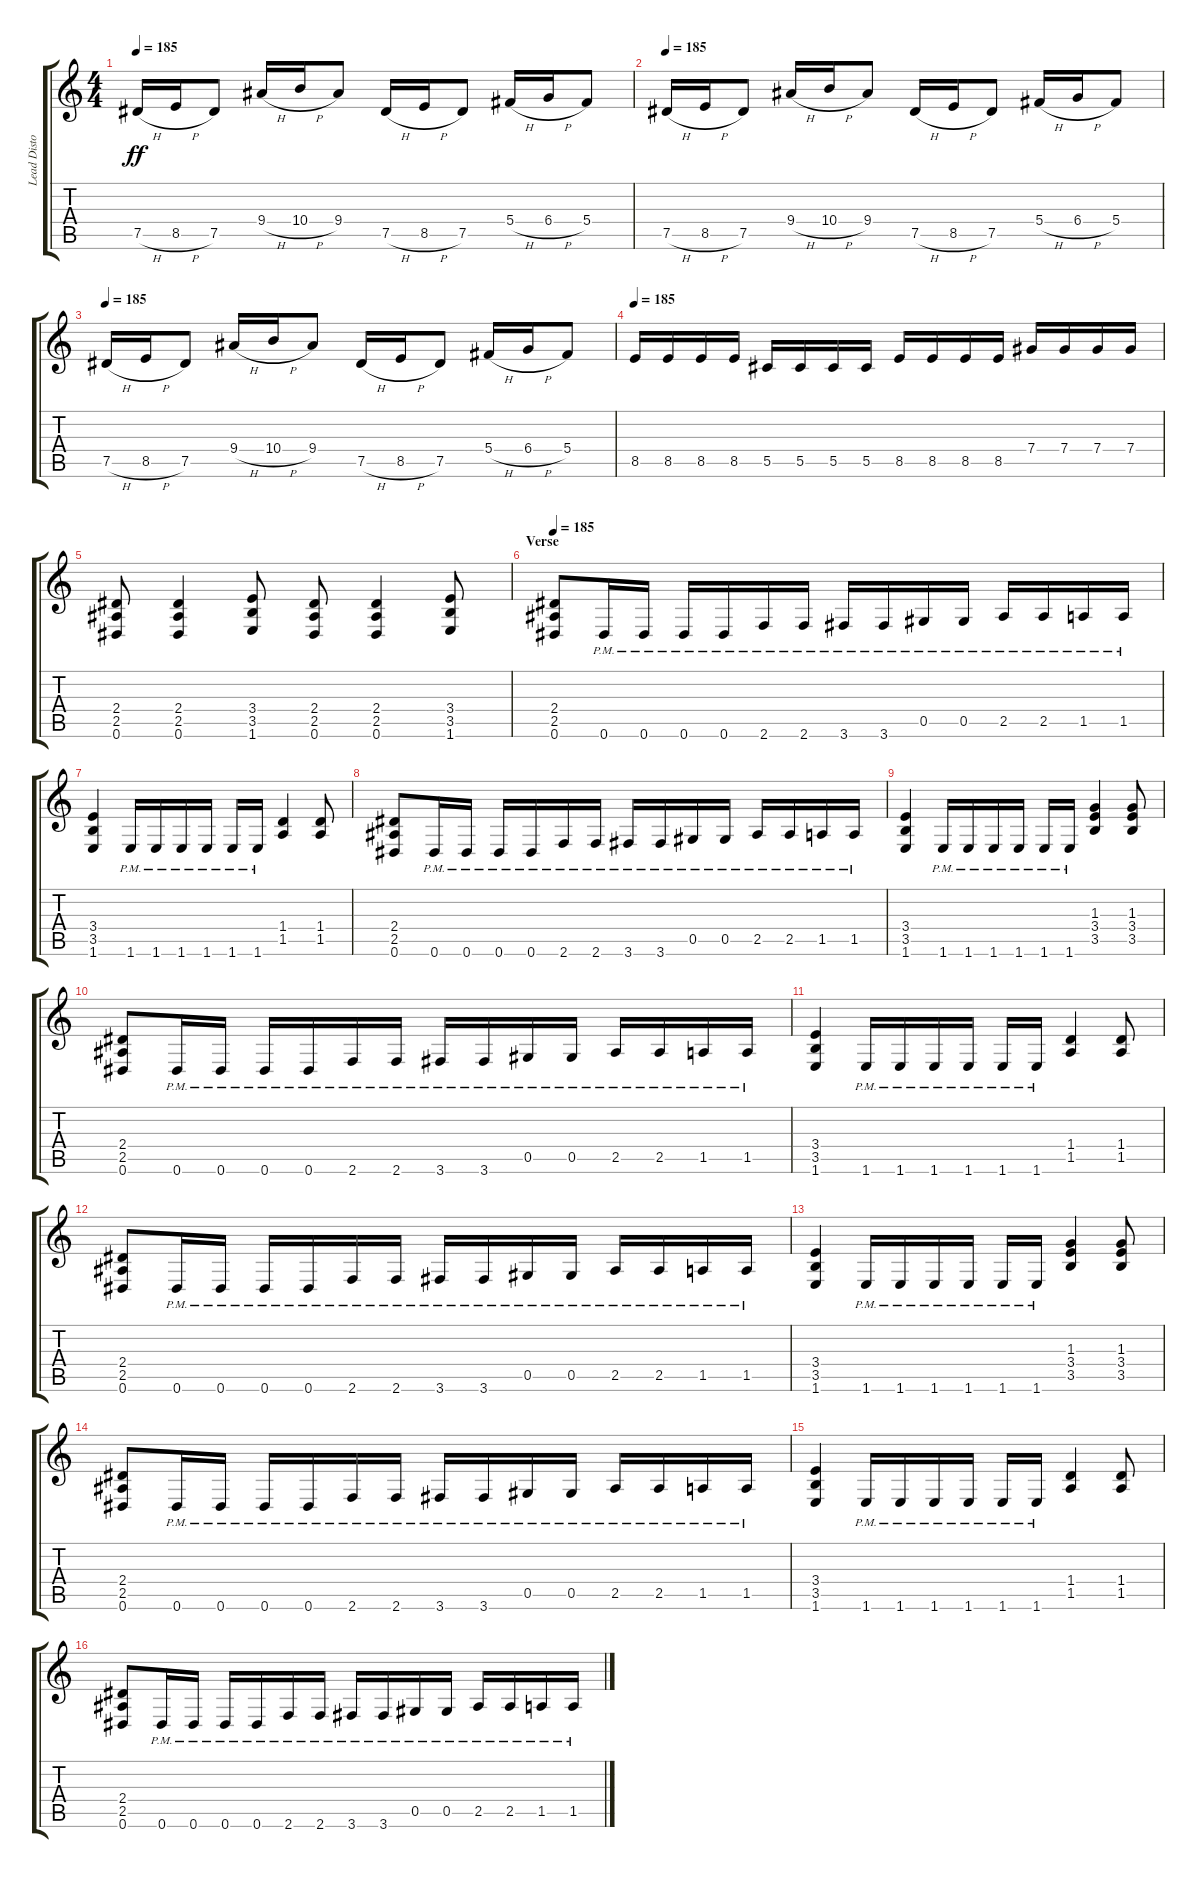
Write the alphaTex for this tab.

\track ("Lead Distortion" "Lead Disto") {instrument distortionguitar}
\staff {score tabs}
\tuning (Eb4 Bb3 Gb3 Db3 Ab2 Eb2) {hide}
\ts (4 4)
\tempo 185
\clef g2
\ks c
7.5{h}.16{dy ff} 8.5{h}.16 7.5.8 9.4{h}.16 10.4{h}.16 9.4.8 7.5{h}.16 8.5{h}.16 7.5.8 5.4{h}.16 6.4{h}.16 5.4.8 |
\tempo 185
7.5{h}.16 8.5{h}.16 7.5.8 9.4{h}.16 10.4{h}.16 9.4.8 7.5{h}.16 8.5{h}.16 7.5.8 5.4{h}.16 6.4{h}.16 5.4.8 |
\tempo 185
7.5{h}.16 8.5{h}.16 7.5.8 9.4{h}.16 10.4{h}.16 9.4.8 7.5{h}.16 8.5{h}.16 7.5.8 5.4{h}.16 6.4{h}.16 5.4.8 |
\tempo 185
8.5.16 8.5.16 8.5.16 8.5.16 5.5.16 5.5.16 5.5.16 5.5.16 8.5.16 8.5.16 8.5.16 8.5.16 7.4.16 7.4.16 7.4.16 7.4.16 |
(2.4 2.5 0.6).8 (2.4 2.5 0.6).4 (3.4 3.5 1.6).8 (2.4 2.5 0.6).8 (2.4 2.5 0.6).4 (3.4 3.5 1.6).8 |
\section ("" "Verse")
\tempo 185
(2.4 2.5 0.6).8{balance 16} 0.6{pm}.16 0.6{pm}.16 0.6{pm}.16 0.6{pm}.16 2.6{pm}.16 2.6{pm}.16 3.6{pm}.16 3.6{pm}.16 0.5{pm}.16 0.5{pm}.16 2.5{pm}.16 2.5{pm}.16 1.5{pm}.16 1.5{pm}.16 |
(3.4 3.5 1.6).4 1.6{pm}.16 1.6{pm}.16 1.6{pm}.16 1.6{pm}.16 1.6{pm}.16 1.6{pm}.16 (1.4 1.5).4 (1.4 1.5).8 |
(2.4 2.5 0.6).8 0.6{pm}.16 0.6{pm}.16 0.6{pm}.16 0.6{pm}.16 2.6{pm}.16 2.6{pm}.16 3.6{pm}.16 3.6{pm}.16 0.5{pm}.16 0.5{pm}.16 2.5{pm}.16 2.5{pm}.16 1.5{pm}.16 1.5{pm}.16 |
(3.4 3.5 1.6).4 1.6{pm}.16 1.6{pm}.16 1.6{pm}.16 1.6{pm}.16 1.6{pm}.16 1.6{pm}.16 (1.3 3.4 3.5).4 (1.3 3.4 3.5).8 |
(2.4 2.5 0.6).8 0.6{pm}.16 0.6{pm}.16 0.6{pm}.16 0.6{pm}.16 2.6{pm}.16 2.6{pm}.16 3.6{pm}.16 3.6{pm}.16 0.5{pm}.16 0.5{pm}.16 2.5{pm}.16 2.5{pm}.16 1.5{pm}.16 1.5{pm}.16 |
(3.4 3.5 1.6).4 1.6{pm}.16 1.6{pm}.16 1.6{pm}.16 1.6{pm}.16 1.6{pm}.16 1.6{pm}.16 (1.4 1.5).4 (1.4 1.5).8 |
(2.4 2.5 0.6).8 0.6{pm}.16 0.6{pm}.16 0.6{pm}.16 0.6{pm}.16 2.6{pm}.16 2.6{pm}.16 3.6{pm}.16 3.6{pm}.16 0.5{pm}.16 0.5{pm}.16 2.5{pm}.16 2.5{pm}.16 1.5{pm}.16 1.5{pm}.16 |
(3.4 3.5 1.6).4 1.6{pm}.16 1.6{pm}.16 1.6{pm}.16 1.6{pm}.16 1.6{pm}.16 1.6{pm}.16 (1.3 3.4 3.5).4 (1.3 3.4 3.5).8 |
(2.4 2.5 0.6).8{balance 16} 0.6{pm}.16 0.6{pm}.16 0.6{pm}.16 0.6{pm}.16 2.6{pm}.16 2.6{pm}.16 3.6{pm}.16 3.6{pm}.16 0.5{pm}.16 0.5{pm}.16 2.5{pm}.16 2.5{pm}.16 1.5{pm}.16 1.5{pm}.16 |
(3.4 3.5 1.6).4 1.6{pm}.16 1.6{pm}.16 1.6{pm}.16 1.6{pm}.16 1.6{pm}.16 1.6{pm}.16 (1.4 1.5).4 (1.4 1.5).8 |
(2.4 2.5 0.6).8 0.6{pm}.16 0.6{pm}.16 0.6{pm}.16 0.6{pm}.16 2.6{pm}.16 2.6{pm}.16 3.6{pm}.16 3.6{pm}.16 0.5{pm}.16 0.5{pm}.16 2.5{pm}.16 2.5{pm}.16 1.5{pm}.16 1.5{pm}.16
